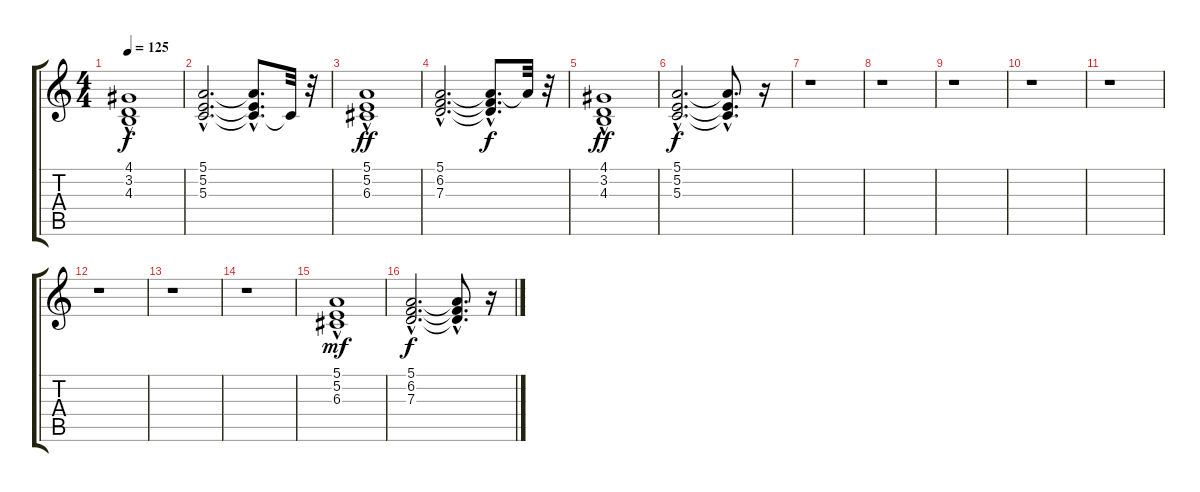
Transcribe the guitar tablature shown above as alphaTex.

\track "" {instrument accordion}
\staff {score tabs}
\tuning (E4 B3 G3 D3 A2 E2) {hide}
\ts (4 4)
\tempo 125
\clef g2
\ks c
(4.1{hac} 3.2{hac} 4.3).1{dy f} |
(5.1{hac} 5.2{hac} 5.3{hac}).2{d} (5.1{hac t} 5.2{hac t} 5.3{hac t}).8{d} 5.3{t}.32 r.32 |
(5.1{hac} 5.2{hac} 6.3).1{dy ff} |
(5.1{hac} 6.2{hac} 7.3{hac}).2{d} (5.1{hac t} 6.2{hac t} 7.3{hac t}).8{d dy f} 5.1{t}.32 r.32 |
(4.1 3.2{hac} 4.3).1{dy ff} |
(5.1{hac} 5.2{hac} 5.3{hac}).2{d dy f} (5.1{hac t} 5.2{hac t} 5.3{hac t}).8{d} r.16 |
r.1 |
r.1 |
r.1 |
r.1 |
r.1 |
r.1 |
r.1 |
r.1 |
(5.1{hac} 5.2 6.3{hac}).1{dy mf} |
(5.1{hac} 6.2{hac} 7.3{hac}).2{d dy f} (5.1{hac t} 6.2{hac t} 7.3{hac t}).8{d} r.16
